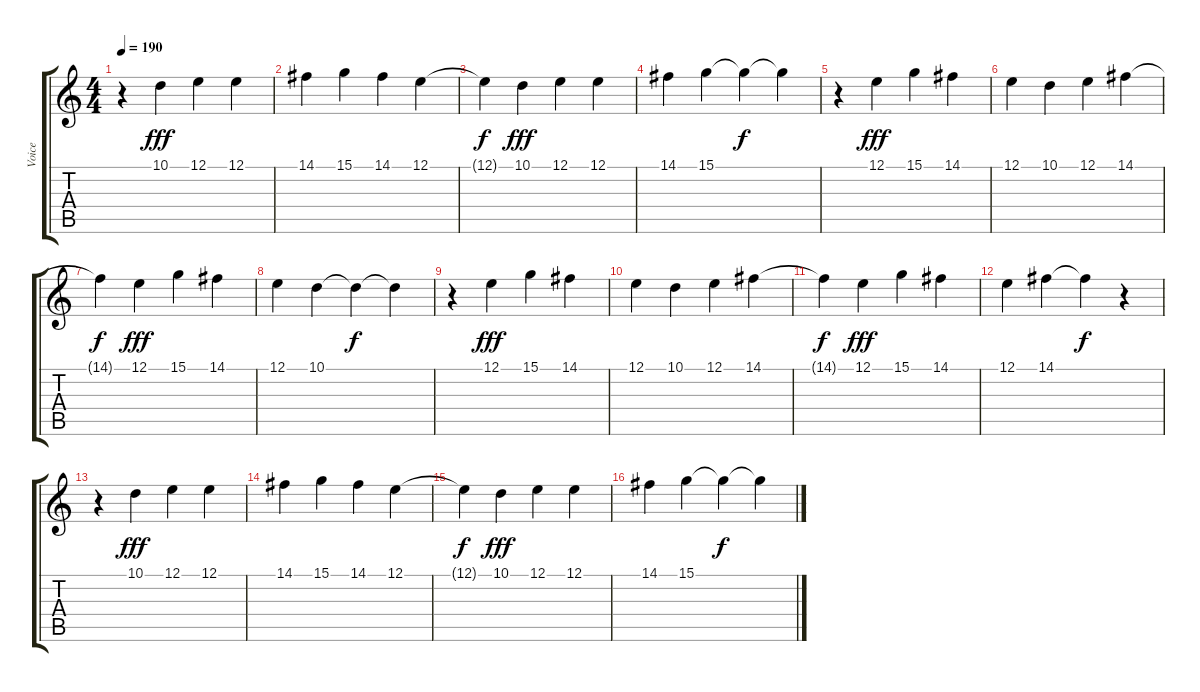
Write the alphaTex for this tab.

\track ("Voice" "Voice") {instrument choiraahs}
\staff {score tabs}
\tuning (E4 B3 G3 D3 A2 E2) {hide}
\ts (4 4)
\tempo 190
\clef g2
\ks c
r.4{dy f} 10.1.4{dy fff} 12.1.4 12.1.4 |
14.1.4 15.1.4 14.1.4 12.1.4 |
12.1{t}.4{dy f} 10.1.4{dy fff} 12.1.4 12.1.4 |
14.1.4 15.1.4 15.1{t}.4{dy f} 15.1{t}.4 |
r.4 12.1.4{dy fff} 15.1.4 14.1.4 |
12.1.4 10.1.4 12.1.4 14.1.4 |
14.1{t}.4{dy f} 12.1.4{dy fff} 15.1.4 14.1.4 |
12.1.4 10.1.4 10.1{t}.4{dy f} 10.1{t}.4 |
r.4 12.1.4{dy fff} 15.1.4 14.1.4 |
12.1.4 10.1.4 12.1.4 14.1.4 |
14.1{t}.4{dy f} 12.1.4{dy fff} 15.1.4 14.1.4 |
12.1.4 14.1.4 14.1{t}.4{dy f} r.4 |
r.4 10.1.4{dy fff} 12.1.4 12.1.4 |
14.1.4 15.1.4 14.1.4 12.1.4 |
12.1{t}.4{dy f} 10.1.4{dy fff} 12.1.4 12.1.4 |
14.1.4 15.1.4 15.1{t}.4{dy f} 15.1{t}.4
